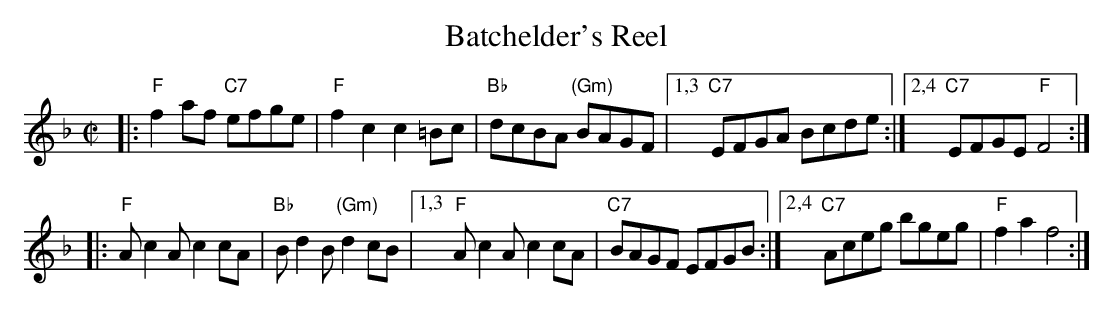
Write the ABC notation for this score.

X:1
T: Batchelder's Reel
M: C|
L: 1/8
K: F
|:\
"F"f2af "C7"efge | "F"f2c2 c2=Bc |\
"Bb"dcBA "(Gm)"BAGF |[1,3 "C7"EFGA Bcde :|[2,4 "C7"EFGE "F"F4 :|
|:\
"F"Ac2A c2cA | "Bb"Bd2B "(Gm)"d2cB |\
[1,3 "F"Ac2A c2cA | "C7"BAGF EFGB :|\
[2,4 "C7"Aceg bgeg | "F"f2a2 f4 :|
